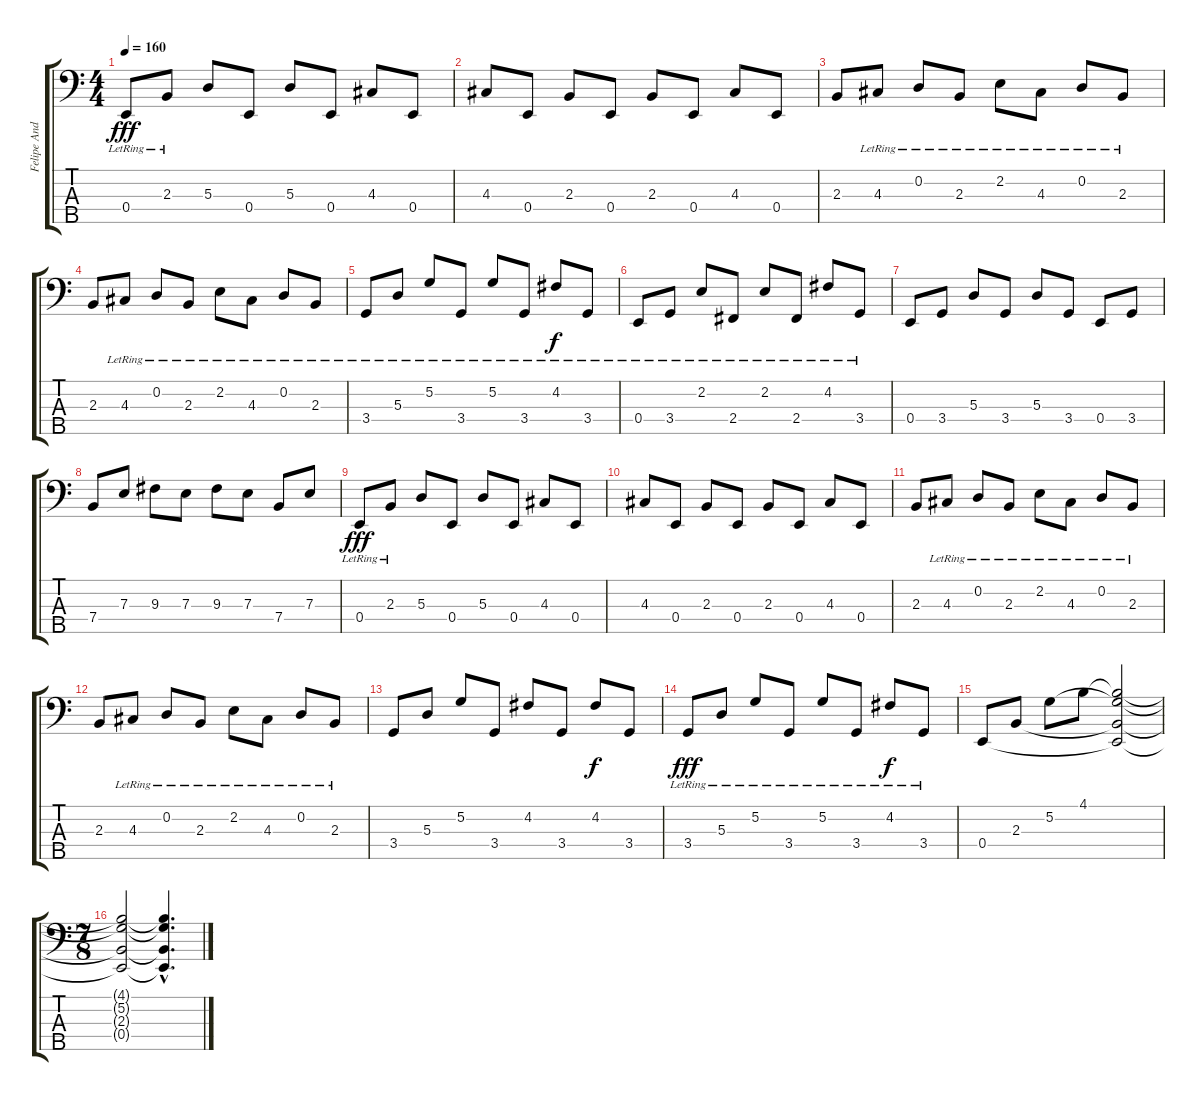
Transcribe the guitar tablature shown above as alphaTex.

\track ("Felipe Andreoli" "Felipe And") {instrument fretlessbass}
\staff {score tabs}
\tuning (G2 D2 A1 E1 B0) {hide}
\ts (4 4)
\tempo 160
\clef f4
\ks c
0.4{lr}.8{dy fff} 2.3{lr}.8 5.3.8 0.4.8 5.3.8 0.4.8 4.3.8 0.4.8 |
4.3.8 0.4.8 2.3.8 0.4.8 2.3.8 0.4.8 4.3.8 0.4.8 |
2.3.8 4.3{lr}.8 0.2{lr}.8 2.3{lr}.8 2.2{lr}.8 4.3{lr}.8 0.2{lr}.8 2.3{lr}.8 |
2.3.8 4.3{lr}.8 0.2{lr}.8 2.3{lr}.8 2.2{lr}.8 4.3{lr}.8 0.2{lr}.8 2.3{lr}.8 |
3.4{lr}.8 5.3{lr}.8 5.2{lr}.8 3.4{lr}.8 5.2{lr}.8 3.4{lr}.8 4.2{lr}.8{dy f} 3.4{lr}.8 |
0.4{lr}.8 3.4{lr}.8 2.2{lr}.8 2.4{lr}.8 2.2{lr}.8 2.4{lr}.8 4.2{lr}.8 3.4{lr}.8 |
0.4.8 3.4.8 5.3.8 3.4.8 5.3.8 3.4.8 0.4.8 3.4.8 |
7.4.8 7.3.8 9.3.8 7.3.8 9.3.8 7.3.8 7.4.8 7.3.8 |
0.4{lr}.8{dy fff} 2.3{lr}.8 5.3.8 0.4.8 5.3.8 0.4.8 4.3.8 0.4.8 |
4.3.8 0.4.8 2.3.8 0.4.8 2.3.8 0.4.8 4.3.8 0.4.8 |
2.3.8 4.3{lr}.8 0.2{lr}.8 2.3{lr}.8 2.2{lr}.8 4.3{lr}.8 0.2{lr}.8 2.3{lr}.8 |
2.3.8 4.3{lr}.8 0.2{lr}.8 2.3{lr}.8 2.2{lr}.8 4.3{lr}.8 0.2{lr}.8 2.3{lr}.8 |
3.4.8 5.3.8 5.2.8 3.4.8 4.2.8 3.4.8 4.2.8{dy f} 3.4.8 |
3.4{lr}.8{dy fff} 5.3{lr}.8 5.2{lr}.8 3.4{lr}.8 5.2{lr}.8 3.4{lr}.8 4.2{lr}.8{dy f} 3.4{lr}.8 |
0.4.8 2.3.8 5.2.8 4.1.8 (4.1{t} 5.2{t} 2.3{t} 0.4{t}).2 |
\ts (7 8)
(4.1{t} 5.2{t} 2.3{t} 0.4{t}).2 (4.1{hac t} 5.2{hac t} 2.3{hac t} 0.4{hac t}).4{d}
